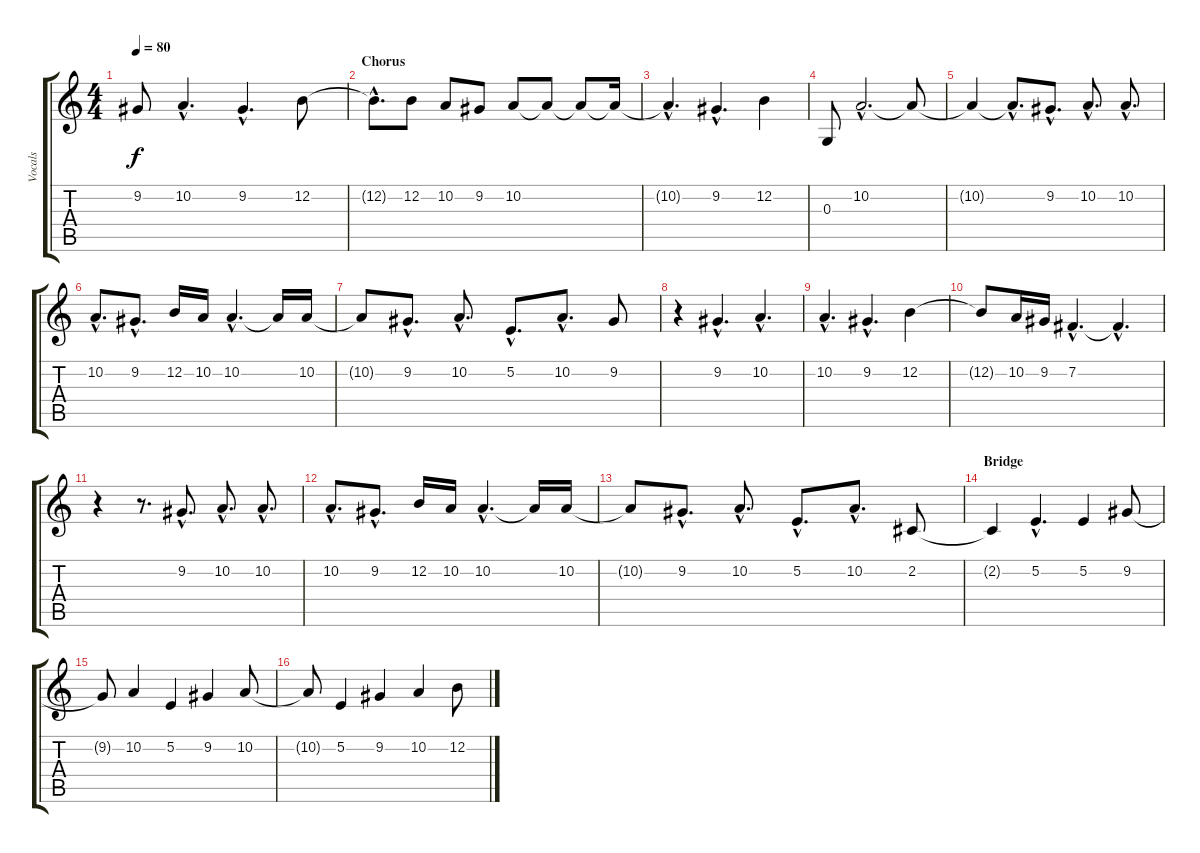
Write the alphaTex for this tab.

\track ("Vocals" "Vocals") {instrument synthvoice}
\staff {score tabs}
\tuning (E4 B3 G3 D3 A2 E2) {hide}
\ts (4 4)
\tempo 80
\clef g2
\ks c
9.2.8{dy f} 10.2{hac}.4{d} 9.2{hac}.4{d} 12.2.8 |
\section ("" "Chorus")
12.2{hac t}.8{d} 12.2.8 10.2.8 9.2.8 10.2.8 10.2{t}.8 10.2{t}.8 10.2{t}.16 |
10.2{hac t}.4{d} 9.2{hac}.4{d} 12.2.4 |
0.3.8 10.2{hac}.2{d} 10.2{t}.8 |
10.2{t}.4 10.2{hac t}.8{d} 9.2{hac}.8{d} 10.2{hac}.8{d} 10.2{hac}.8{d} |
10.2{hac}.8{d} 9.2{hac}.8{d} 12.2.16 10.2.16 10.2{hac}.4{d} 10.2{t}.16 10.2.16 |
10.2{t}.8 9.2{hac}.8{d} 10.2{hac}.8{d} 5.2{hac}.8{d} 10.2{hac}.8{d} 9.2.8 |
r.4 9.2{hac}.4{d} 10.2{hac}.4{d} |
10.2{hac}.4{d} 9.2{hac}.4{d} 12.2.4 |
12.2{t}.8 10.2.16 9.2.16 7.2{hac}.4{d} 7.2{hac t}.4{d} |
r.4 r.8{d} 9.2{hac}.8{d} 10.2{hac}.8{d} 10.2{hac}.8{d} |
10.2{hac}.8{d} 9.2{hac}.8{d} 12.2.16 10.2.16 10.2{hac}.4{d} 10.2{t}.16 10.2.16 |
10.2{t}.8 9.2{hac}.8{d} 10.2{hac}.8{d} 5.2{hac}.8{d} 10.2{hac}.8{d} 2.2.8 |
\section ("" "Bridge")
2.2{t}.4 5.2{hac}.4{d} 5.2.4 9.2.8 |
9.2{t}.8 10.2.4 5.2.4 9.2.4 10.2.8 |
10.2{t}.8 5.2.4 9.2.4 10.2.4 12.2.8
